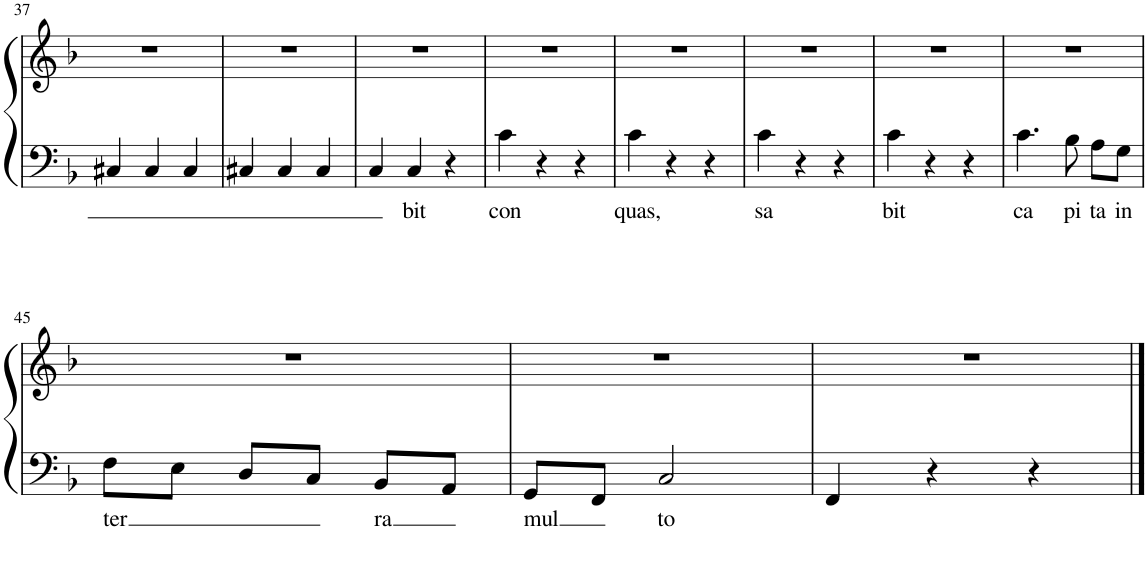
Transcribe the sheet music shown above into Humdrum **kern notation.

**kern	**text	**kern
*part1	*part1	*part1
*staff2	*staff2	*staff1
*I"Piano	*	*
*I'Pno.	*	*
!!LO:PB:g=z
*clefF4	*	*clefG2
*k[b-]	*	*k[b-]
*M3/4	*	*M3/4
=37	=37	=37
4C#X/	.	2.r
4C#/	.	.
4C#/	.	.
=38	=38	=38
4C#X/	.	2.r
4C#/	.	.
4C#/	.	.
=39	=39	=39
4C/	.	2.r
!	!LO:LY:b	!
4C/	bit	.
4r	.	.
=40	=40	=40
!	!LO:LY:b	!
4c\	con	2.r
4r	.	.
4r	.	.
=41	=41	=41
!	!LO:LY:b	!
4c\	quas,	2.r
4r	.	.
4r	.	.
=42	=42	=42
!	!LO:LY:b	!
4c\	sa	2.r
4r	.	.
4r	.	.
=43	=43	=43
!	!LO:LY:b	!
4c\	bit	2.r
4r	.	.
4r	.	.
=44	=44	=44
!	!LO:LY:b	!
4.c\	ca	2.r
!	!LO:LY:b	!
8B-\	pi	.
!	!LO:LY:b	!
8A\L	ta	.
!	!LO:LY:b	!
8G\J	in	.
!!LO:LB:g=z
=45	=45	=45
!	!LO:LY:b	!
8F\L	ter	2.r
8E\J	.	.
8D/L	.	.
8C/J	.	.
!	!LO:LY:b	!
8BB-/L	ra	.
8AA/J	.	.
=46	=46	=46
!	!LO:LY:b	!
8GG/L	mul	2.r
8FF/J	.	.
!	!LO:LY:b	!
2C/	to	.
=47	=47	=47
4FF/	.	2.r
4r	.	.
4r	.	.
==	==	==
*-	*-	*-
